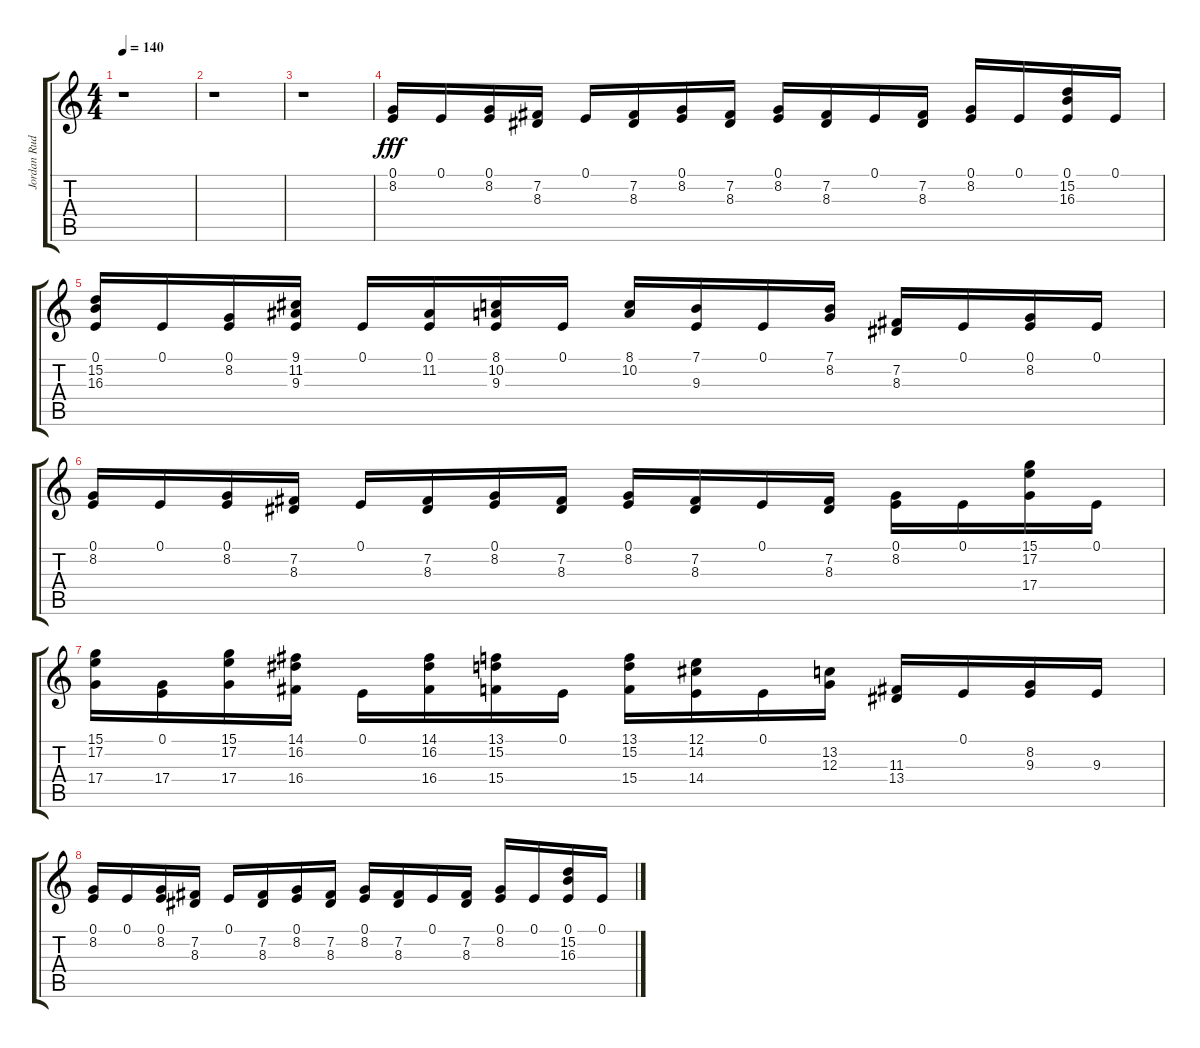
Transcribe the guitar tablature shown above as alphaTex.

\track ("Jordan Rudess Lead" "Jordan Rud") {instrument lead5charang}
\staff {score tabs}
\tuning (E4 B3 G3 D3 A2 E2) {hide}
\ts (4 4)
\tempo 140
\clef g2
\ks c
r.1{dy fff} |
r.1 |
r.1 |
(0.1 8.2).16 0.1.16 (0.1 8.2).16 (7.2 8.3).16 0.1.16 (7.2 8.3).16 (0.1 8.2).16 (7.2 8.3).16 (0.1 8.2).16 (7.2 8.3).16 0.1.16 (7.2 8.3).16 (0.1 8.2).16 0.1.16 (0.1 15.2 16.3).16 0.1.16 |
(0.1 15.2 16.3).16 0.1.16 (0.1 8.2).16 (9.1 11.2 9.3).16 0.1.16 (0.1 11.2).16 (8.1 10.2 9.3).16 0.1.16 (8.1 10.2).16 (7.1 9.3).16 0.1.16 (7.1 8.2).16 (7.2 8.3).16 0.1.16 (0.1 8.2).16 0.1.16 |
(0.1 8.2).16 0.1.16 (0.1 8.2).16 (7.2 8.3).16 0.1.16 (7.2 8.3).16 (0.1 8.2).16 (7.2 8.3).16 (0.1 8.2).16 (7.2 8.3).16 0.1.16 (7.2 8.3).16 (0.1 8.2).16 0.1.16 (15.1 17.2 17.4).16 0.1.16 |
(15.1 17.2 17.4).16 (0.1 17.4).16 (15.1 17.2 17.4).16 (14.1 16.2 16.4).16 0.1.16 (14.1 16.2 16.4).16 (13.1 15.2 15.4).16 0.1.16 (13.1 15.2 15.4).16 (12.1 14.2 14.4).16 0.1.16 (13.2 12.3).16 (11.3 13.4).16 0.1.16 (8.2 9.3).16 9.3.16 |
(0.1 8.2).16 0.1.16 (0.1 8.2).16 (7.2 8.3).16 0.1.16 (7.2 8.3).16 (0.1 8.2).16 (7.2 8.3).16 (0.1 8.2).16 (7.2 8.3).16 0.1.16 (7.2 8.3).16 (0.1 8.2).16 0.1.16 (0.1 15.2 16.3).16 0.1.16
